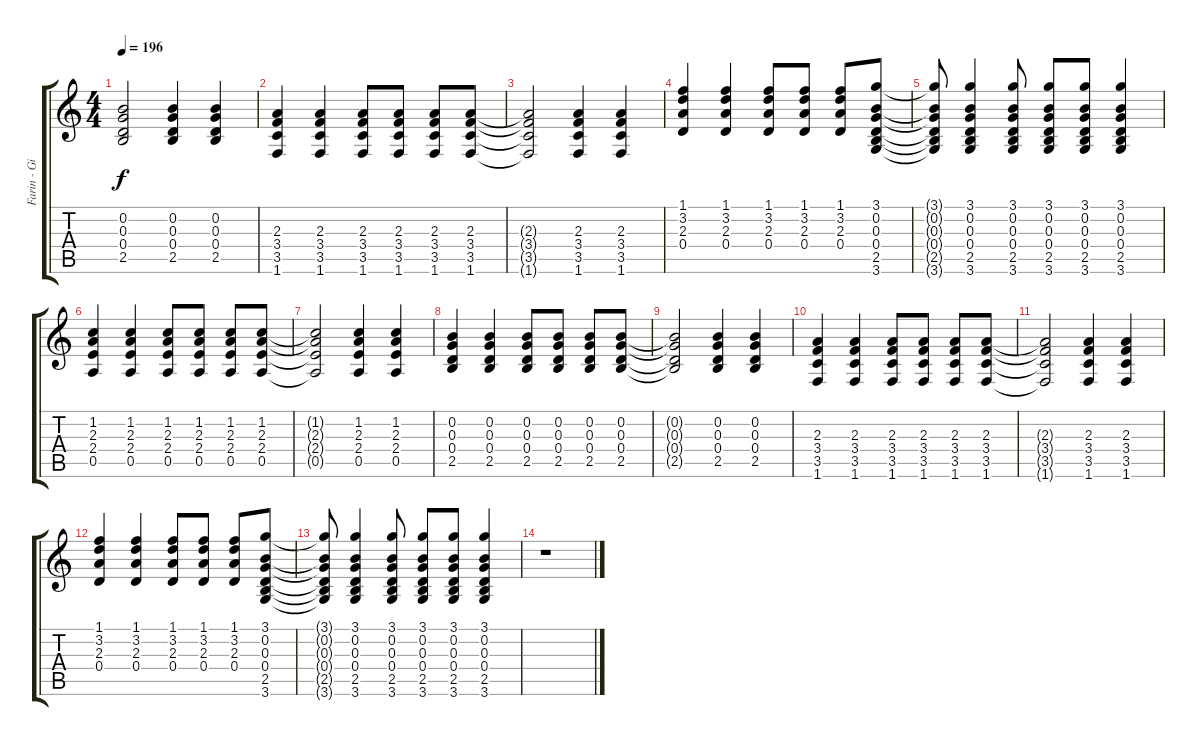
\track ("Farin - Gitarre 1" "Farin - Gi") {instrument acousticguitarsteel}
\staff {score tabs}
\tuning (E4 B3 G3 D3 A2 E2) {hide}
\ts (4 4)
\tempo 196
\clef g2
\ks c
(0.2{t} 0.3{t} 0.4{t} 2.5{t}).2{dy f} (0.2 0.3 0.4 2.5).4 (0.2 0.3 0.4 2.5).4 |
(2.3 3.4 3.5 1.6).4 (2.3 3.4 3.5 1.6).4 (2.3 3.4 3.5 1.6).8 (2.3 3.4 3.5 1.6).8 (2.3 3.4 3.5 1.6).8 (2.3 3.4 3.5 1.6).8 |
(2.3{t} 3.4{t} 3.5{t} 1.6{t}).2 (2.3 3.4 3.5 1.6).4 (2.3 3.4 3.5 1.6).4 |
(1.1 3.2 2.3 0.4).4 (1.1 3.2 2.3 0.4).4 (1.1 3.2 2.3 0.4).8 (1.1 3.2 2.3 0.4).8 (1.1 3.2 2.3 0.4).8 (3.1 0.2 0.3 0.4 2.5 3.6).8 |
(3.1{t} 0.2{t} 0.3{t} 0.4{t} 2.5{t} 3.6{t}).8 (3.1 0.2 0.3 0.4 2.5 3.6).4 (3.1 0.2 0.3 0.4 2.5 3.6).8 (3.1 0.2 0.3 0.4 2.5 3.6).8 (3.1 0.2 0.3 0.4 2.5 3.6).8 (3.1 0.2 0.3 0.4 2.5 3.6).4 |
(1.2 2.3 2.4 0.5).4 (1.2 2.3 2.4 0.5).4 (1.2 2.3 2.4 0.5).8 (1.2 2.3 2.4 0.5).8 (1.2 2.3 2.4 0.5).8 (1.2 2.3 2.4 0.5).8 |
(1.2{t} 2.3{t} 2.4{t} 0.5{t}).2 (1.2 2.3 2.4 0.5).4 (1.2 2.3 2.4 0.5).4 |
(0.2 0.3 0.4 2.5).4 (0.2 0.3 0.4 2.5).4 (0.2 0.3 0.4 2.5).8 (0.2 0.3 0.4 2.5).8 (0.2 0.3 0.4 2.5).8 (0.2 0.3 0.4 2.5).8 |
(0.2{t} 0.3{t} 0.4{t} 2.5{t}).2 (0.2 0.3 0.4 2.5).4 (0.2 0.3 0.4 2.5).4 |
(2.3 3.4 3.5 1.6).4 (2.3 3.4 3.5 1.6).4 (2.3 3.4 3.5 1.6).8 (2.3 3.4 3.5 1.6).8 (2.3 3.4 3.5 1.6).8 (2.3 3.4 3.5 1.6).8 |
(2.3{t} 3.4{t} 3.5{t} 1.6{t}).2 (2.3 3.4 3.5 1.6).4 (2.3 3.4 3.5 1.6).4 |
(1.1 3.2 2.3 0.4).4 (1.1 3.2 2.3 0.4).4 (1.1 3.2 2.3 0.4).8 (1.1 3.2 2.3 0.4).8 (1.1 3.2 2.3 0.4).8 (3.1 0.2 0.3 0.4 2.5 3.6).8 |
(3.1{t} 0.2{t} 0.3{t} 0.4{t} 2.5{t} 3.6{t}).8 (3.1 0.2 0.3 0.4 2.5 3.6).4 (3.1 0.2 0.3 0.4 2.5 3.6).8 (3.1 0.2 0.3 0.4 2.5 3.6).8 (3.1 0.2 0.3 0.4 2.5 3.6).8 (3.1 0.2 0.3 0.4 2.5 3.6).4 |
r.1
